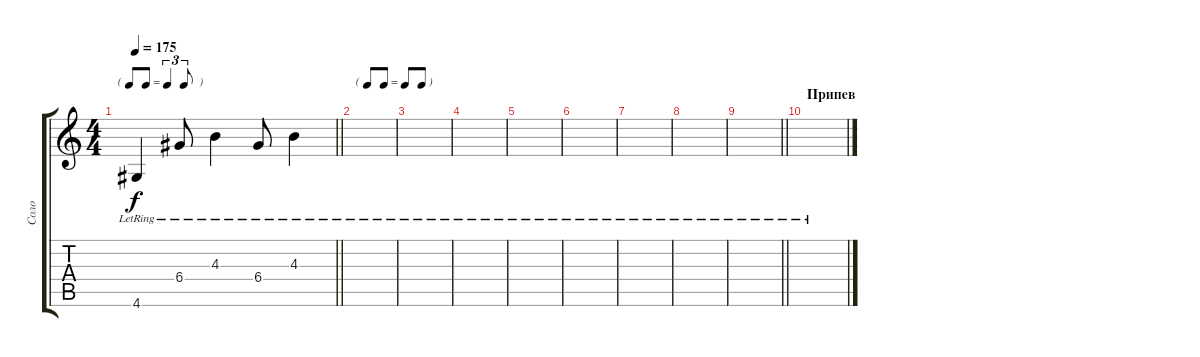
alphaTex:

\track ("Соло" "Соло") {instrument overdrivenguitar}
\staff {score tabs}
\tuning (E4 B3 G3 D3 A2 E2) {hide}
\ts (4 4)
\tf triplet8th
\tempo 175
\clef g2
\barLineRight lightlight
\ks c
4.6{lr}.4{dy f} 6.4{lr}.8 4.3{lr}.4 6.4{lr}.8 4.3{lr}.4 |
\tf none
\section ("" " ")
|
|
|
|
|
|
|
\barLineRight lightlight
|
\section ("" "Припев")
